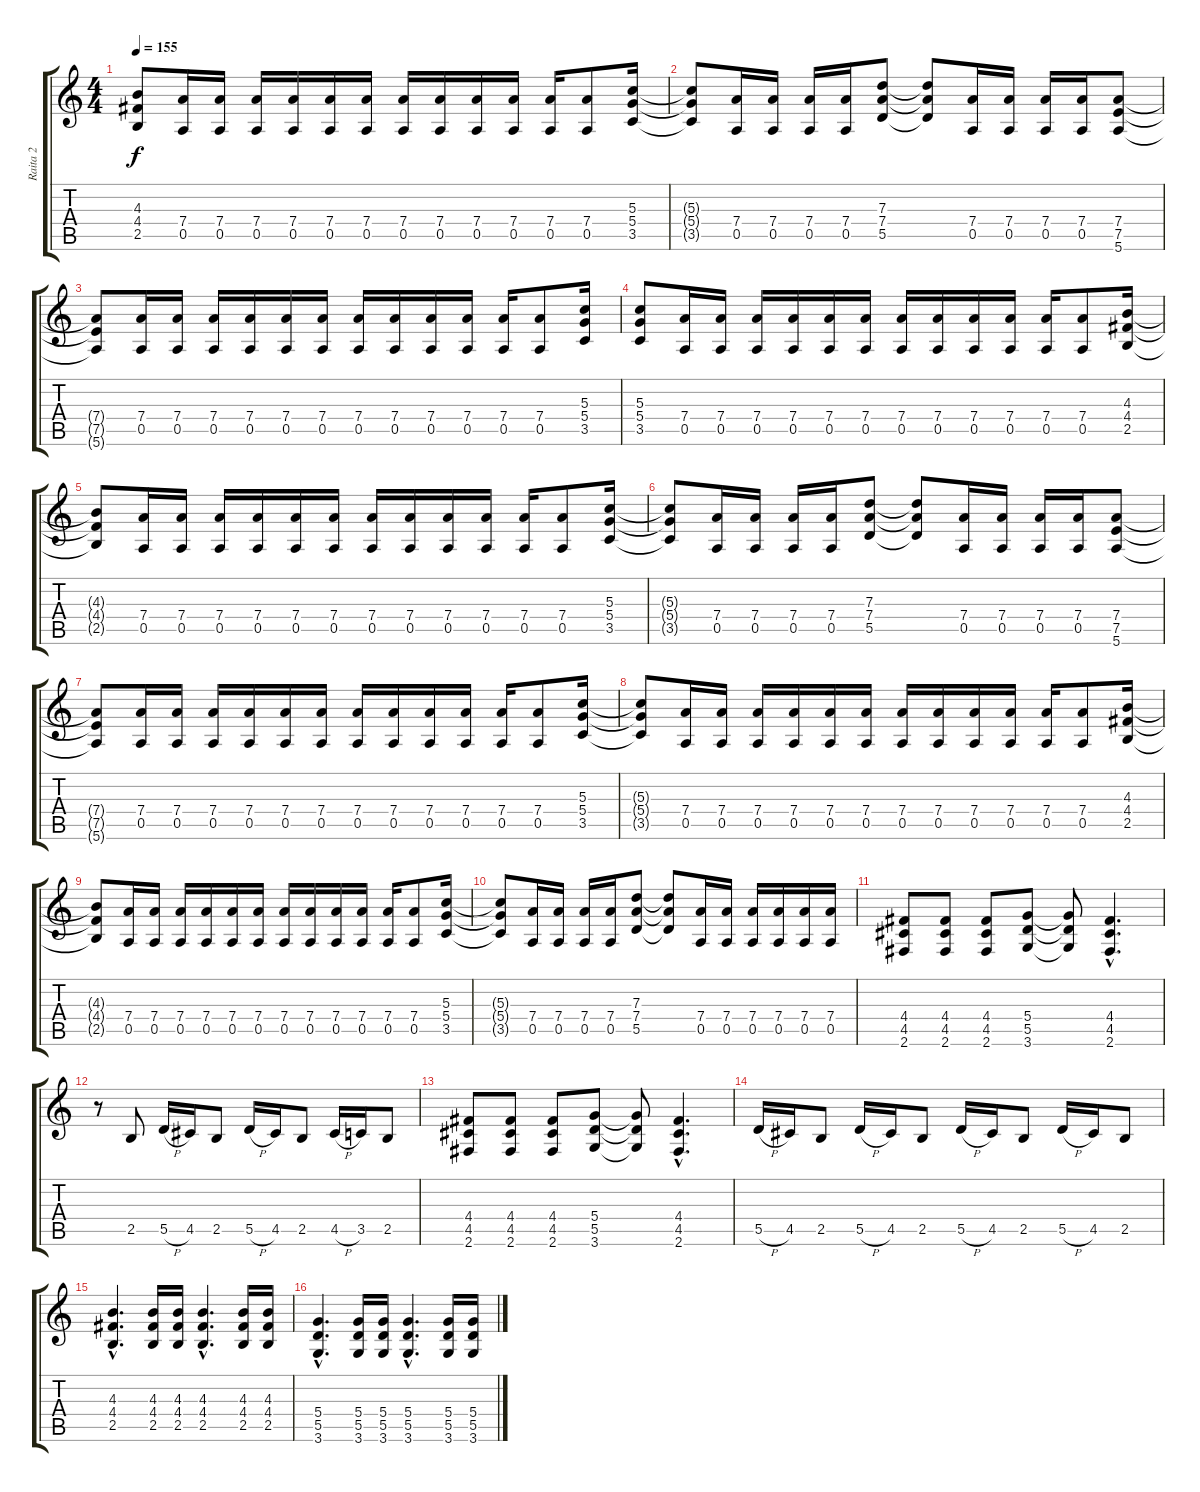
\track ("Raita 2" "Raita 2") {instrument distortionguitar}
\staff {score tabs}
\tuning (E4 B3 G3 D3 A2 E2) {hide}
\ts (4 4)
\tempo 155
\clef g2
\ks c
(4.3{t} 4.4{t} 2.5{t}).8{dy f} (7.4 0.5).16 (7.4 0.5).16 (7.4 0.5).16 (7.4 0.5).16 (7.4 0.5).16 (7.4 0.5).16 (7.4 0.5).16 (7.4 0.5).16 (7.4 0.5).16 (7.4 0.5).16 (7.4 0.5).16 (7.4 0.5).8 (5.3 5.4 3.5).16 |
(5.3{t} 5.4{t} 3.5{t}).8 (7.4 0.5).16 (7.4 0.5).16 (7.4 0.5).16 (7.4 0.5).16 (7.3 7.4 5.5).8 (7.3{t} 7.4{t} 5.5{t}).8 (7.4 0.5).16 (7.4 0.5).16 (7.4 0.5).16 (7.4 0.5).16 (7.4 7.5 5.6).8 |
(7.4{t} 7.5{t} 5.6{t}).8 (7.4 0.5).16 (7.4 0.5).16 (7.4 0.5).16 (7.4 0.5).16 (7.4 0.5).16 (7.4 0.5).16 (7.4 0.5).16 (7.4 0.5).16 (7.4 0.5).16 (7.4 0.5).16 (7.4 0.5).16 (7.4 0.5).8 (5.3 5.4 3.5).16 |
(5.3 5.4 3.5).8 (7.4 0.5).16 (7.4 0.5).16 (7.4 0.5).16 (7.4 0.5).16 (7.4 0.5).16 (7.4 0.5).16 (7.4 0.5).16 (7.4 0.5).16 (7.4 0.5).16 (7.4 0.5).16 (7.4 0.5).16 (7.4 0.5).8 (4.3 4.4 2.5).16 |
(4.3{t} 4.4{t} 2.5{t}).8 (7.4 0.5).16 (7.4 0.5).16 (7.4 0.5).16 (7.4 0.5).16 (7.4 0.5).16 (7.4 0.5).16 (7.4 0.5).16 (7.4 0.5).16 (7.4 0.5).16 (7.4 0.5).16 (7.4 0.5).16 (7.4 0.5).8 (5.3 5.4 3.5).16 |
(5.3{t} 5.4{t} 3.5{t}).8 (7.4 0.5).16 (7.4 0.5).16 (7.4 0.5).16 (7.4 0.5).16 (7.3 7.4 5.5).8 (7.3{t} 7.4{t} 5.5{t}).8 (7.4 0.5).16 (7.4 0.5).16 (7.4 0.5).16 (7.4 0.5).16 (7.4 7.5 5.6).8 |
(7.4{t} 7.5{t} 5.6{t}).8 (7.4 0.5).16 (7.4 0.5).16 (7.4 0.5).16 (7.4 0.5).16 (7.4 0.5).16 (7.4 0.5).16 (7.4 0.5).16 (7.4 0.5).16 (7.4 0.5).16 (7.4 0.5).16 (7.4 0.5).16 (7.4 0.5).8 (5.3 5.4 3.5).16 |
(5.3{t} 5.4{t} 3.5{t}).8 (7.4 0.5).16 (7.4 0.5).16 (7.4 0.5).16 (7.4 0.5).16 (7.4 0.5).16 (7.4 0.5).16 (7.4 0.5).16 (7.4 0.5).16 (7.4 0.5).16 (7.4 0.5).16 (7.4 0.5).16 (7.4 0.5).8 (4.3 4.4 2.5).16 |
(4.3{t} 4.4{t} 2.5{t}).8 (7.4 0.5).16 (7.4 0.5).16 (7.4 0.5).16 (7.4 0.5).16 (7.4 0.5).16 (7.4 0.5).16 (7.4 0.5).16 (7.4 0.5).16 (7.4 0.5).16 (7.4 0.5).16 (7.4 0.5).16 (7.4 0.5).8 (5.3 5.4 3.5).16 |
(5.3{t} 5.4{t} 3.5{t}).8 (7.4 0.5).16 (7.4 0.5).16 (7.4 0.5).16 (7.4 0.5).16 (7.3 7.4 5.5).8 (7.3{t} 7.4{t} 5.5{t}).8 (7.4 0.5).16 (7.4 0.5).16 (7.4 0.5).16 (7.4 0.5).16 (7.4 0.5).16 (7.4 0.5).16 |
(4.4 4.5 2.6).8 (4.4 4.5 2.6).8 (4.4 4.5 2.6).8 (5.4 5.5 3.6).8 (5.4{t} 5.5{t} 3.6{t}).8 (4.4{hac} 4.5{hac} 2.6{hac}).4{d} |
r.8 2.5.8 5.5{h}.16 4.5.16 2.5.8 5.5{h}.16 4.5.16 2.5.8 4.5{h}.16 3.5.16 2.5.8 |
(4.4 4.5 2.6).8 (4.4 4.5 2.6).8 (4.4 4.5 2.6).8 (5.4 5.5 3.6).8 (5.4{t} 5.5{t} 3.6{t}).8 (4.4{hac} 4.5{hac} 2.6{hac}).4{d} |
5.5{h}.16 4.5.16 2.5.8 5.5{h}.16 4.5.16 2.5.8 5.5{h}.16 4.5.16 2.5.8 5.5{h}.16 4.5.16 2.5.8 |
(4.3{hac} 4.4{hac} 2.5{hac}).4{d} (4.3 4.4 2.5).16 (4.3 4.4 2.5).16 (4.3{hac} 4.4{hac} 2.5{hac}).4{d} (4.3 4.4 2.5).16 (4.3 4.4 2.5).16 |
(5.4{hac} 5.5{hac} 3.6{hac}).4{d} (5.4 5.5 3.6).16 (5.4 5.5 3.6).16 (5.4{hac} 5.5{hac} 3.6{hac}).4{d} (5.4 5.5 3.6).16 (5.4 5.5 3.6).16
